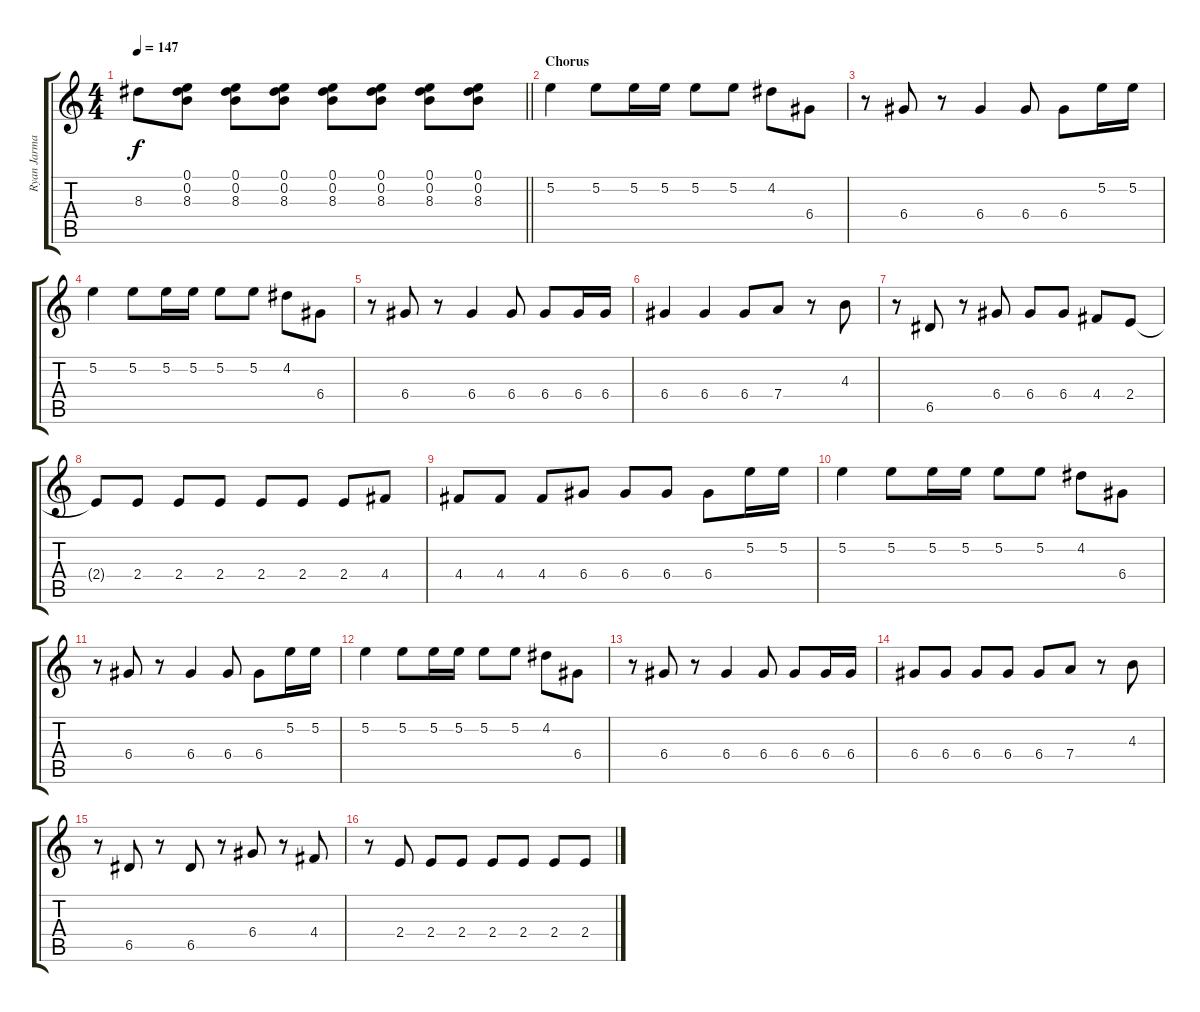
\track ("Ryan Jarman (Lead)" "Ryan Jarma") {instrument distortionguitar}
\staff {score tabs}
\tuning (E4 B3 G3 D3 A2 E2) {hide}
\ts (4 4)
\tempo 147
\clef g2
\barLineRight lightlight
\ks c
8.3.8{dy f} (0.1 0.2 8.3).8 (0.1 0.2 8.3).8 (0.1 0.2 8.3).8 (0.1 0.2 8.3).8 (0.1 0.2 8.3).8 (0.1 0.2 8.3).8 (0.1 0.2 8.3).8 |
\section ("" "Chorus")
5.2.4 5.2.8 5.2.16 5.2.16 5.2.8 5.2.8 4.2.8 6.4.8 |
r.8 6.4.8 r.8 6.4.4 6.4.8 6.4.8 5.2.16 5.2.16 |
5.2.4 5.2.8 5.2.16 5.2.16 5.2.8 5.2.8 4.2.8 6.4.8 |
r.8 6.4.8 r.8 6.4.4 6.4.8 6.4.8 6.4.16 6.4.16 |
6.4.4 6.4.4 6.4.8 7.4.8 r.8 4.3.8 |
r.8 6.5.8 r.8 6.4.8 6.4.8 6.4.8 4.4.8 2.4.8 |
2.4{t}.8 2.4.8 2.4.8 2.4.8 2.4.8 2.4.8 2.4.8 4.4.8 |
4.4.8 4.4.8 4.4.8 6.4.8 6.4.8 6.4.8 6.4.8 5.2.16 5.2.16 |
5.2.4 5.2.8 5.2.16 5.2.16 5.2.8 5.2.8 4.2.8 6.4.8 |
r.8 6.4.8 r.8 6.4.4 6.4.8 6.4.8 5.2.16 5.2.16 |
5.2.4 5.2.8 5.2.16 5.2.16 5.2.8 5.2.8 4.2.8 6.4.8 |
r.8 6.4.8 r.8 6.4.4 6.4.8 6.4.8 6.4.16 6.4.16 |
6.4.8 6.4.8 6.4.8 6.4.8 6.4.8 7.4.8 r.8 4.3.8 |
r.8 6.5.8 r.8 6.5.8 r.8 6.4.8 r.8 4.4.8 |
r.8 2.4.8 2.4.8 2.4.8 2.4.8 2.4.8 2.4.8 2.4.8
